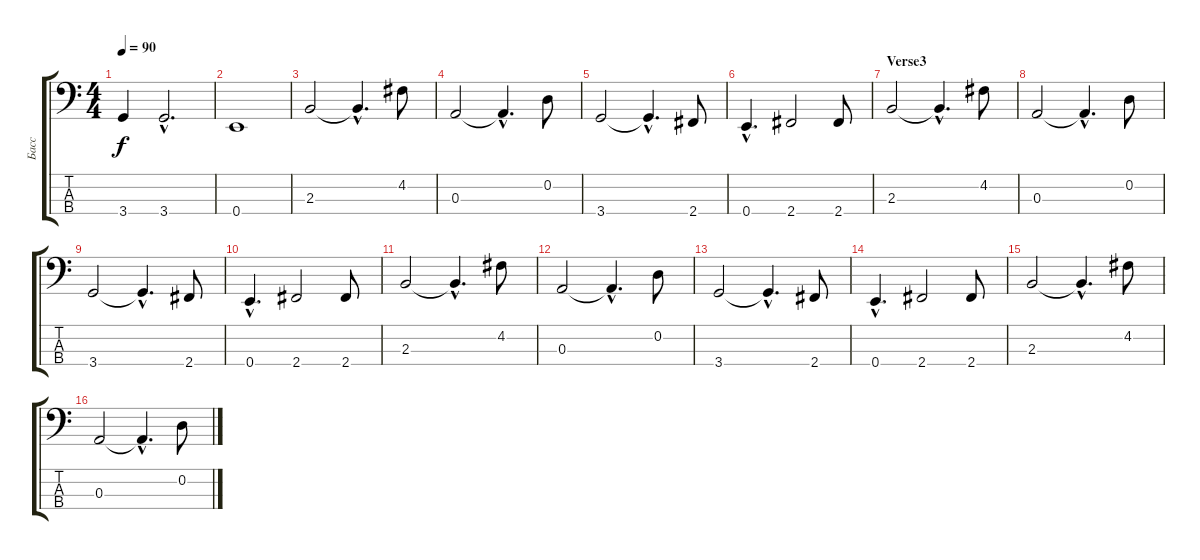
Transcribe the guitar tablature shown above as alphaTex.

\track ("Басс" "Басс") {instrument electricbasspick}
\staff {score tabs}
\tuning (G2 D2 A1 E1) {hide}
\ts (4 4)
\tempo 90
\clef f4
\ks c
3.4.4{dy f} 3.4{hac}.2{d} |
0.4.1 |
2.3.2 2.3{hac t}.4{d} 4.2.8 |
0.3.2 0.3{hac t}.4{d} 0.2.8 |
3.4.2 3.4{hac t}.4{d} 2.4.8 |
0.4{hac}.4{d} 2.4.2 2.4.8 |
\section ("" "Verse3")
2.3.2 2.3{hac t}.4{d} 4.2.8 |
0.3.2 0.3{hac t}.4{d} 0.2.8 |
3.4.2 3.4{hac t}.4{d} 2.4.8 |
0.4{hac}.4{d} 2.4.2 2.4.8 |
2.3.2 2.3{hac t}.4{d} 4.2.8 |
0.3.2 0.3{hac t}.4{d} 0.2.8 |
3.4.2 3.4{hac t}.4{d} 2.4.8 |
0.4{hac}.4{d} 2.4.2 2.4.8 |
2.3.2 2.3{hac t}.4{d} 4.2.8 |
0.3.2 0.3{hac t}.4{d} 0.2.8
